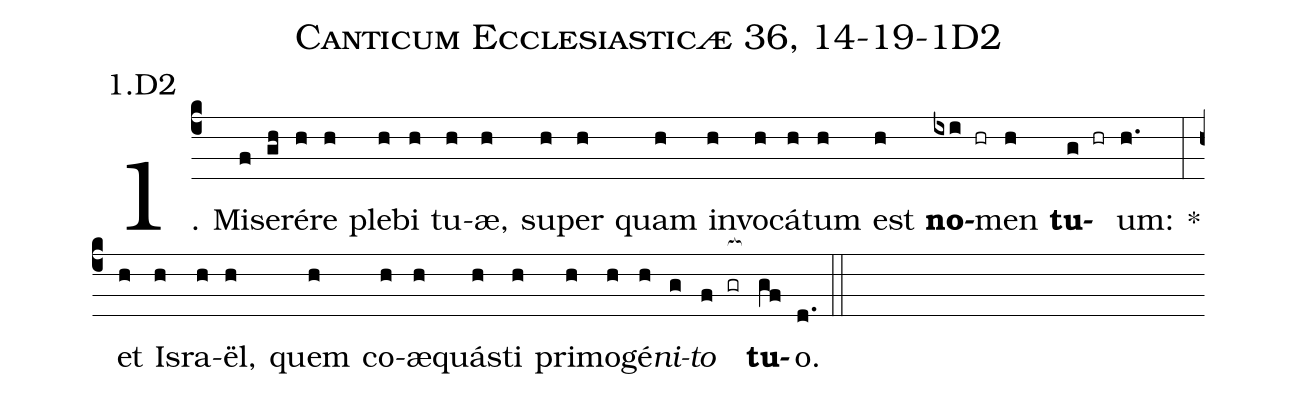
name: Canticum Ecclesiasticæ 36, 14-19-1D2;
annotation: 1.D2;
%%
(c4)1. Mi(f)se(gh)ré(h)re(h) ple(h)bi(h) tu(h)æ,(h) su(h)per(h) quam(h) in(h)vo(h)cá(h)tum(h) est(h) <b>no</b>(ixi hr)men(h) <b>tu</b>(g hr)um:(h.) *(:) et(h) Is(h)ra(h)ël,(h) quem(h) co(h)æ(h)quás(h)ti(h) pri(h)mo(h)gé(h)<i>ni</i>(g)<i>to</i>(f gr[ocb:1{]) <b>tu</b>(gf[ocb:0}])o.(d.) (::)
